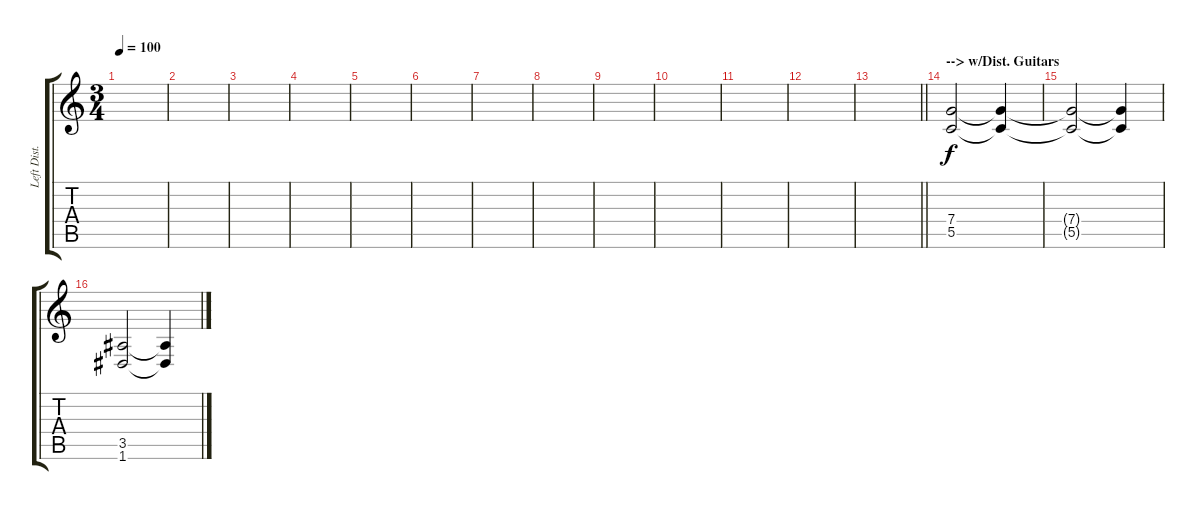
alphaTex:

\track ("Left Dist. Guitar" "Left Dist.") {instrument distortionguitar}
\staff {score tabs}
\tuning (D4 A3 F3 C3 G2 D2) {hide}
\ts (3 4)
\tempo 100
\clef g2
\ks c
|
|
|
|
|
|
|
|
|
|
|
|
\barLineRight lightlight
|
\section ("" "--> w/Dist. Guitars")
(7.4 5.5).2 (7.4{t} 5.5{t}).4 |
(7.4{t} 5.5{t}).2 (7.4{t} 5.5{t}).4 |
(3.5 1.6).2 (3.5{t} 1.6{t}).4
